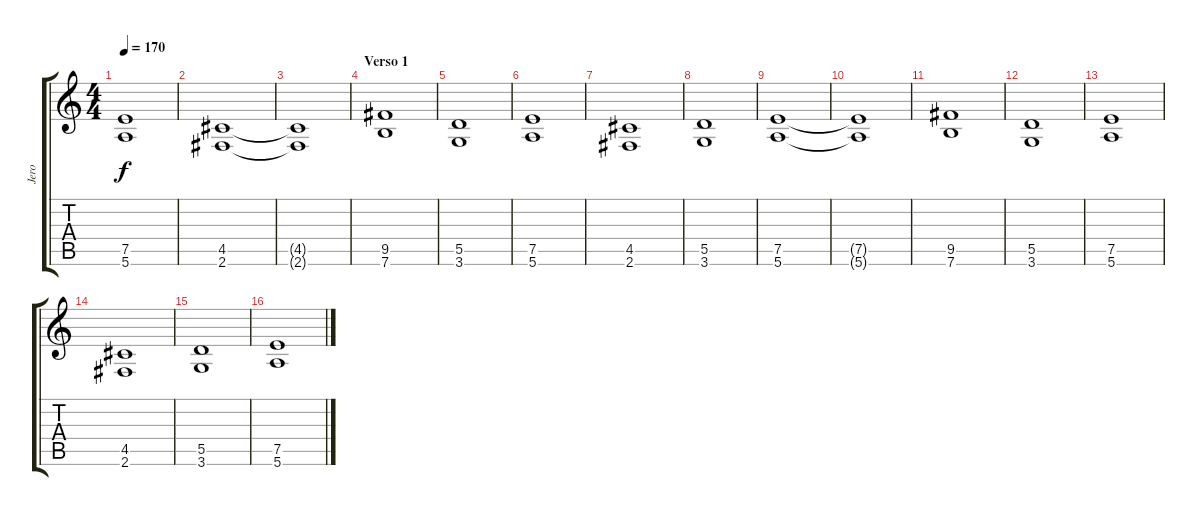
\track ("Jero" "Jero") {instrument distortionguitar}
\staff {score tabs}
\tuning (E4 B3 G3 D3 A2 E2) {hide}
\ts (4 4)
\tempo 170
\clef g2
\ks c
(7.5 5.6).1{dy f} |
(4.5 2.6).1 |
(4.5{t} 2.6{t}).1 |
\section ("" "Verso 1")
(9.5 7.6).1 |
(5.5 3.6).1 |
(7.5 5.6).1 |
(4.5 2.6).1 |
(5.5 3.6).1 |
(7.5 5.6).1 |
(7.5{t} 5.6{t}).1 |
(9.5 7.6).1 |
(5.5 3.6).1 |
(7.5 5.6).1 |
(4.5 2.6).1 |
(5.5 3.6).1 |
(7.5 5.6).1
